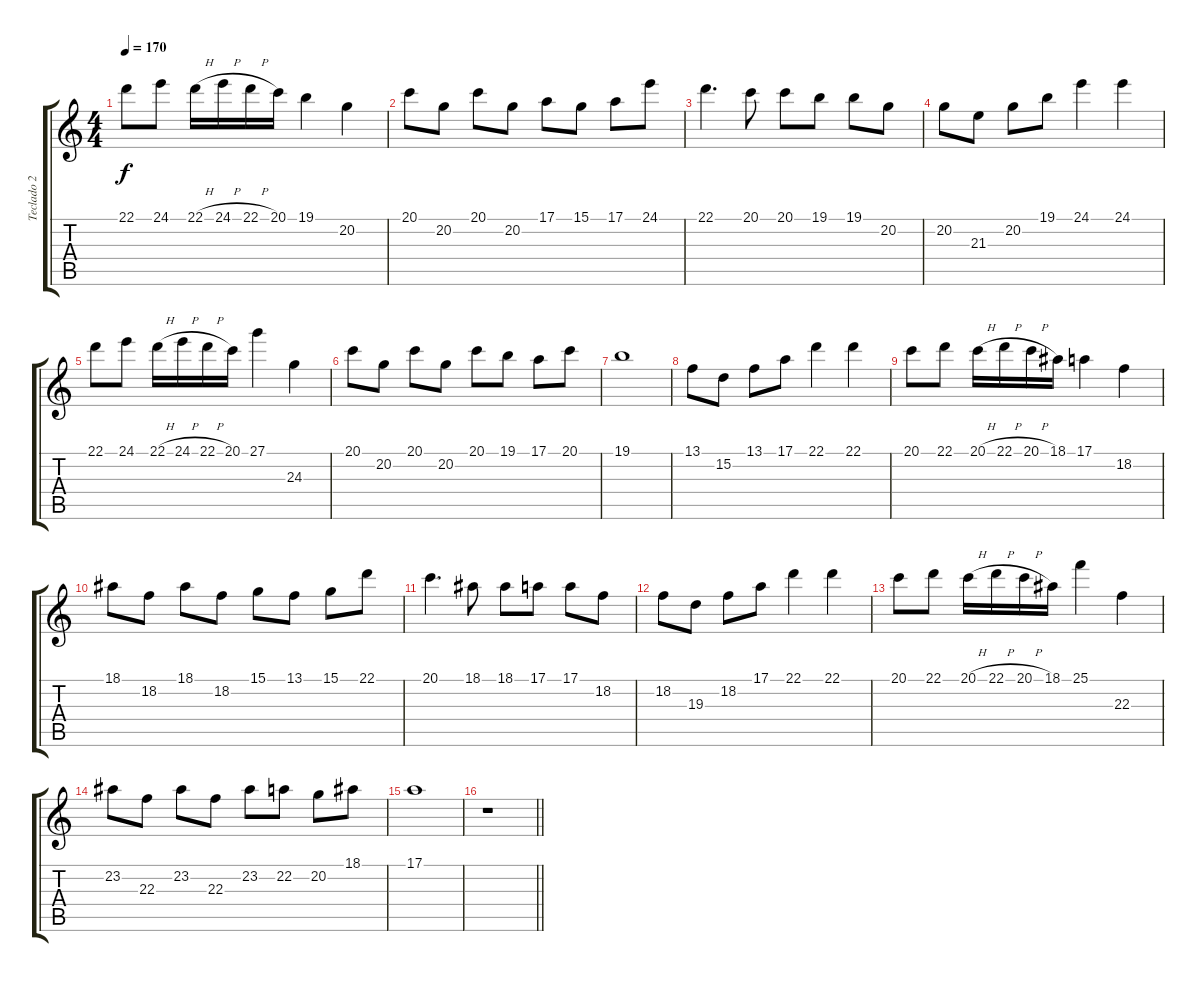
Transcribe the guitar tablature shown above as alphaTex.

\track ("Teclado 2" "Teclado 2") {instrument tremolostrings}
\staff {score tabs}
\tuning (E4 B3 G3 D3 A2 E2) {hide}
\ts (4 4)
\tempo 170
\clef g2
\ks c
22.1.8{dy f} 24.1.8 22.1{h}.16 24.1{h}.16 22.1{h}.16 20.1.16 19.1.4 20.2.4 |
20.1.8 20.2.8 20.1.8 20.2.8 17.1.8 15.1.8 17.1.8 24.1.8 |
22.1.4{d} 20.1.8 20.1.8 19.1.8 19.1.8 20.2.8 |
20.2.8 21.3.8 20.2.8 19.1.8 24.1.4 24.1.4 |
22.1.8 24.1.8 22.1{h}.16 24.1{h}.16 22.1{h}.16 20.1.16 27.1.4 24.3.4 |
20.1.8 20.2.8 20.1.8 20.2.8 20.1.8 19.1.8 17.1.8 20.1.8 |
19.1.1 |
13.1.8 15.2.8 13.1.8 17.1.8 22.1.4 22.1.4 |
20.1.8 22.1.8 20.1{h}.16 22.1{h}.16 20.1{h}.16 18.1.16 17.1.4 18.2.4 |
18.1.8 18.2.8 18.1.8 18.2.8 15.1.8 13.1.8 15.1.8 22.1.8 |
20.1.4{d} 18.1.8 18.1.8 17.1.8 17.1.8 18.2.8 |
18.2.8 19.3.8 18.2.8 17.1.8 22.1.4 22.1.4 |
20.1.8 22.1.8 20.1{h}.16 22.1{h}.16 20.1{h}.16 18.1.16 25.1.4 22.3.4 |
23.2.8 22.3.8 23.2.8 22.3.8 23.2.8 22.2.8 20.2.8 18.1.8 |
17.1.1 |
\barLineRight lightlight
r.1{volume 13 instrument tremolostrings}
